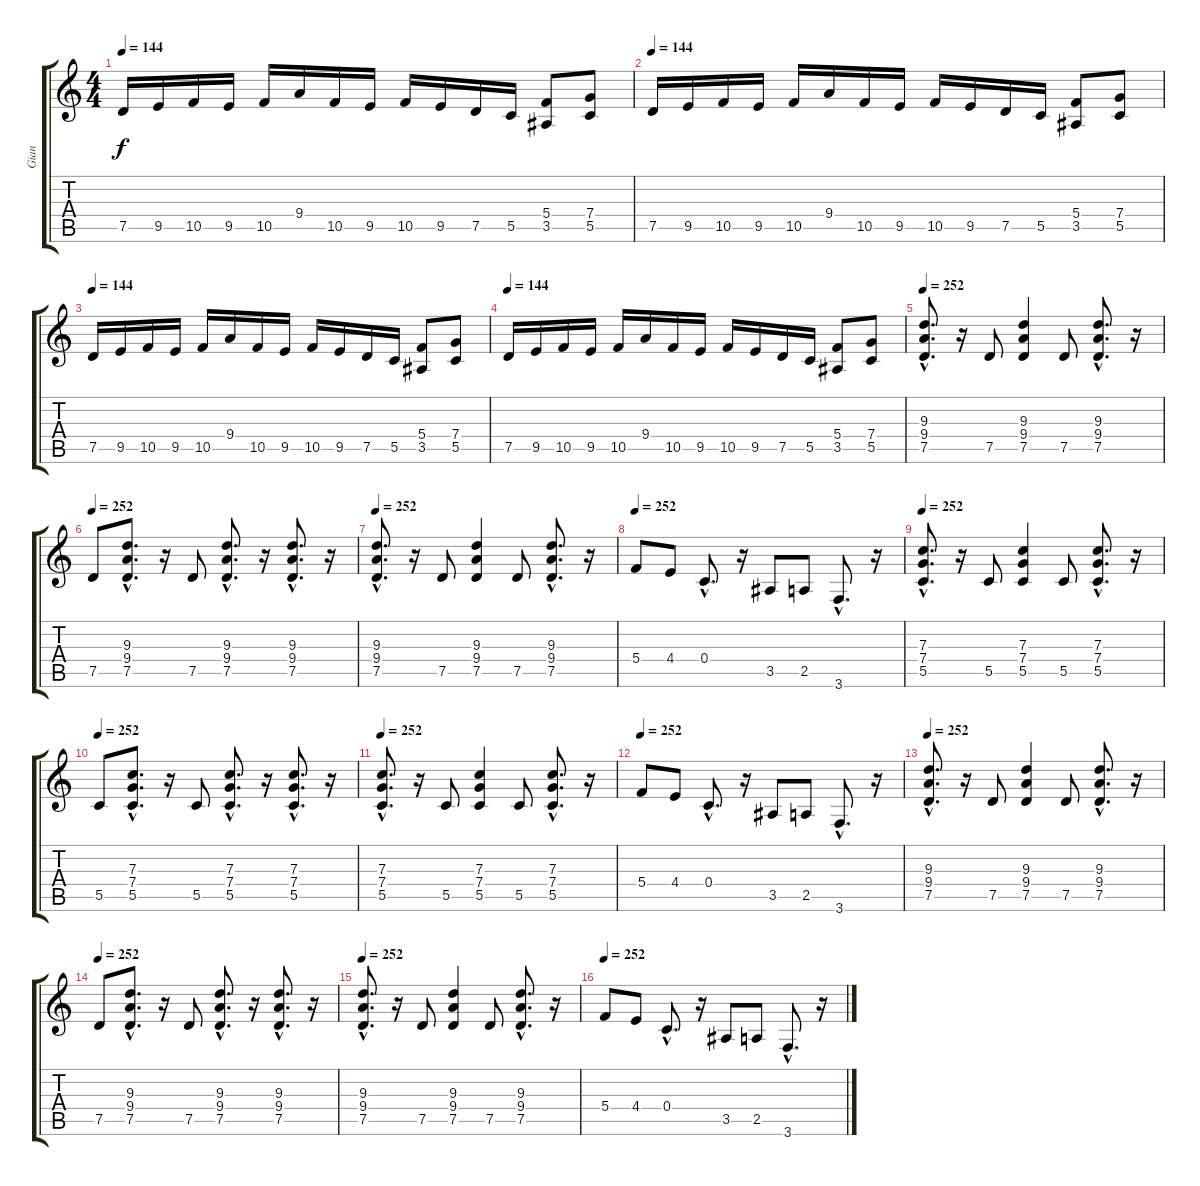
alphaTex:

\track ("Gian" "Gian") {instrument distortionguitar}
\staff {score tabs}
\tuning (D4 A3 F3 C3 G2 D2) {hide}
\ts (4 4)
\tempo 144
\clef g2
\ks c
7.5.16{dy f} 9.5.16 10.5.16 9.5.16 10.5.16 9.4.16 10.5.16 9.5.16 10.5.16 9.5.16 7.5.16 5.5.16 (5.4 3.5).8 (7.4 5.5).8 |
\tempo 144
7.5.16 9.5.16 10.5.16 9.5.16 10.5.16 9.4.16 10.5.16 9.5.16 10.5.16 9.5.16 7.5.16 5.5.16 (5.4 3.5).8 (7.4 5.5).8 |
\tempo 144
7.5.16 9.5.16 10.5.16 9.5.16 10.5.16 9.4.16 10.5.16 9.5.16 10.5.16 9.5.16 7.5.16 5.5.16 (5.4 3.5).8 (7.4 5.5).8 |
\tempo 144
7.5.16 9.5.16 10.5.16 9.5.16 10.5.16 9.4.16 10.5.16 9.5.16 10.5.16 9.5.16 7.5.16 5.5.16 (5.4 3.5).8 (7.4 5.5).8 |
\tempo 252
(9.3{hac} 9.4{hac} 7.5{hac}).8{d} r.16 7.5.8 (9.3 9.4 7.5).4 7.5.8 (9.3{hac} 9.4{hac} 7.5{hac}).8{d} r.16 |
\tempo 252
7.5.8 (9.3{hac} 9.4{hac} 7.5{hac}).8{d} r.16 7.5.8 (9.3{hac} 9.4{hac} 7.5{hac}).8{d} r.16 (9.3{hac} 9.4{hac} 7.5{hac}).8{d} r.16 |
\tempo 252
(9.3{hac} 9.4{hac} 7.5{hac}).8{d} r.16 7.5.8 (9.3 9.4 7.5).4 7.5.8 (9.3{hac} 9.4{hac} 7.5{hac}).8{d} r.16 |
\tempo 252
5.4.8 4.4.8 0.4{hac}.8{d} r.16 3.5.8 2.5.8 3.6{hac}.8{d} r.16 |
\tempo 252
(7.3{hac} 7.4{hac} 5.5{hac}).8{d} r.16 5.5.8 (7.3 7.4 5.5).4 5.5.8 (7.3{hac} 7.4{hac} 5.5{hac}).8{d} r.16 |
\tempo 252
5.5.8 (7.3{hac} 7.4{hac} 5.5{hac}).8{d} r.16 5.5.8 (7.3{hac} 7.4{hac} 5.5{hac}).8{d} r.16 (7.3{hac} 7.4{hac} 5.5{hac}).8{d} r.16 |
\tempo 252
(7.3{hac} 7.4{hac} 5.5{hac}).8{d} r.16 5.5.8 (7.3 7.4 5.5).4 5.5.8 (7.3{hac} 7.4{hac} 5.5{hac}).8{d} r.16 |
\tempo 252
5.4.8 4.4.8 0.4{hac}.8{d} r.16 3.5.8 2.5.8 3.6{hac}.8{d} r.16 |
\tempo 252
(9.3{hac} 9.4{hac} 7.5{hac}).8{d} r.16 7.5.8 (9.3 9.4 7.5).4 7.5.8 (9.3{hac} 9.4{hac} 7.5{hac}).8{d} r.16 |
\tempo 252
7.5.8 (9.3{hac} 9.4{hac} 7.5{hac}).8{d} r.16 7.5.8 (9.3{hac} 9.4{hac} 7.5{hac}).8{d} r.16 (9.3{hac} 9.4{hac} 7.5{hac}).8{d} r.16 |
\tempo 252
(9.3{hac} 9.4{hac} 7.5{hac}).8{d} r.16 7.5.8 (9.3 9.4 7.5).4 7.5.8 (9.3{hac} 9.4{hac} 7.5{hac}).8{d} r.16 |
\tempo 252
5.4.8 4.4.8 0.4{hac}.8{d} r.16 3.5.8 2.5.8 3.6{hac}.8{d} r.16
